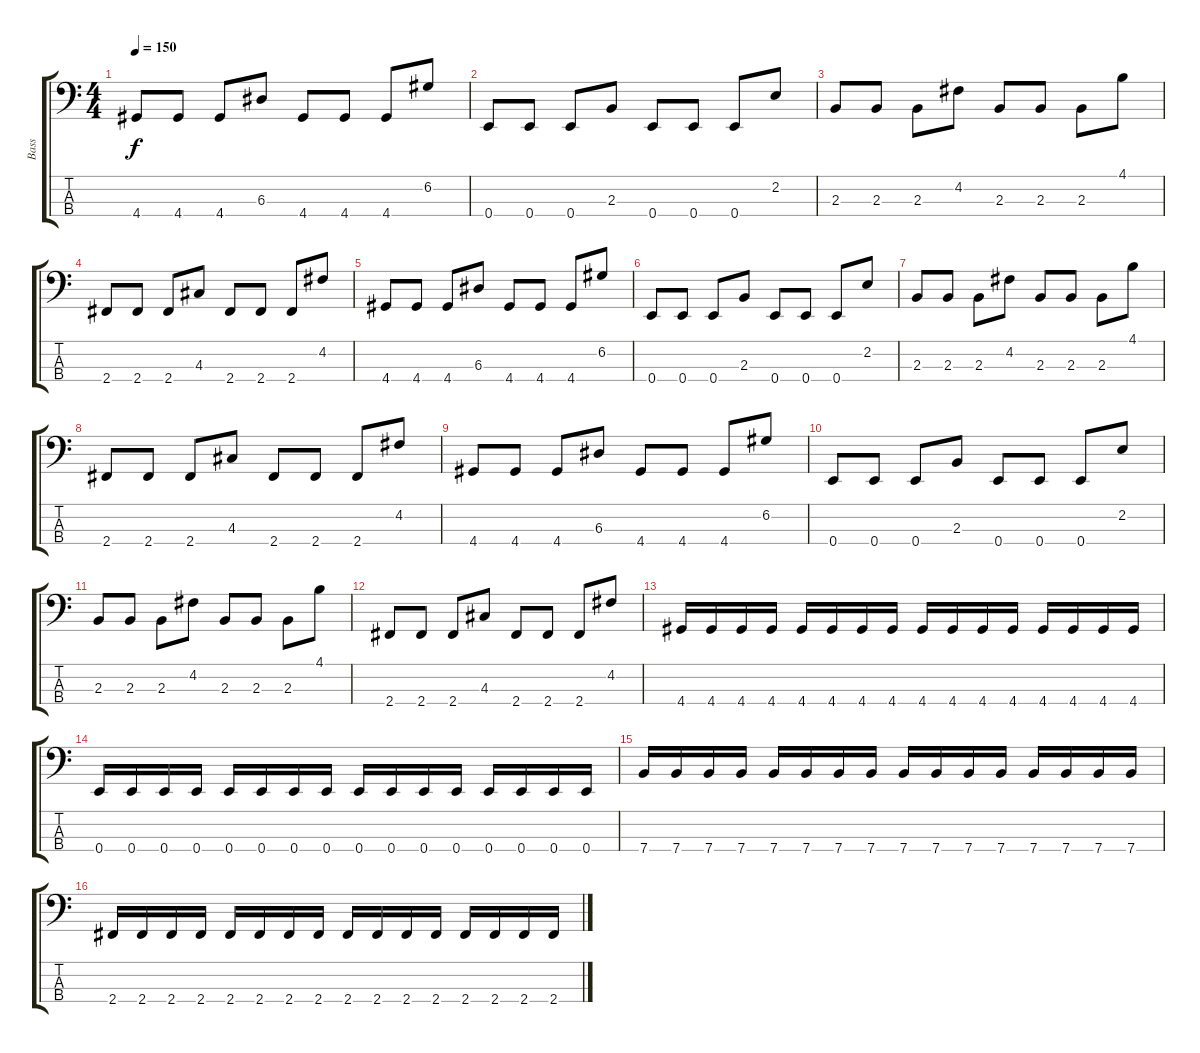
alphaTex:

\track ("Bass" "Bass") {instrument electricbassfinger}
\staff {score tabs}
\tuning (G2 D2 A1 E1) {hide}
\ts (4 4)
\tempo 150
\clef f4
\ks c
4.4.8{dy f} 4.4.8 4.4.8 6.3.8 4.4.8 4.4.8 4.4.8 6.2.8 |
0.4.8 0.4.8 0.4.8 2.3.8 0.4.8 0.4.8 0.4.8 2.2.8 |
2.3.8 2.3.8 2.3.8 4.2.8 2.3.8 2.3.8 2.3.8 4.1.8 |
2.4.8 2.4.8 2.4.8 4.3.8 2.4.8 2.4.8 2.4.8 4.2.8 |
4.4.8 4.4.8 4.4.8 6.3.8 4.4.8 4.4.8 4.4.8 6.2.8 |
0.4.8 0.4.8 0.4.8 2.3.8 0.4.8 0.4.8 0.4.8 2.2.8 |
2.3.8 2.3.8 2.3.8 4.2.8 2.3.8 2.3.8 2.3.8 4.1.8 |
2.4.8 2.4.8 2.4.8 4.3.8 2.4.8 2.4.8 2.4.8 4.2.8 |
4.4.8 4.4.8 4.4.8 6.3.8 4.4.8 4.4.8 4.4.8 6.2.8 |
0.4.8 0.4.8 0.4.8 2.3.8 0.4.8 0.4.8 0.4.8 2.2.8 |
2.3.8 2.3.8 2.3.8 4.2.8 2.3.8 2.3.8 2.3.8 4.1.8 |
2.4.8 2.4.8 2.4.8 4.3.8 2.4.8 2.4.8 2.4.8 4.2.8 |
4.4.16 4.4.16 4.4.16 4.4.16 4.4.16 4.4.16 4.4.16 4.4.16 4.4.16 4.4.16 4.4.16 4.4.16 4.4.16 4.4.16 4.4.16 4.4.16 |
0.4.16 0.4.16 0.4.16 0.4.16 0.4.16 0.4.16 0.4.16 0.4.16 0.4.16 0.4.16 0.4.16 0.4.16 0.4.16 0.4.16 0.4.16 0.4.16 |
7.4.16 7.4.16 7.4.16 7.4.16 7.4.16 7.4.16 7.4.16 7.4.16 7.4.16 7.4.16 7.4.16 7.4.16 7.4.16 7.4.16 7.4.16 7.4.16 |
2.4.16 2.4.16 2.4.16 2.4.16 2.4.16 2.4.16 2.4.16 2.4.16 2.4.16 2.4.16 2.4.16 2.4.16 2.4.16 2.4.16 2.4.16 2.4.16
